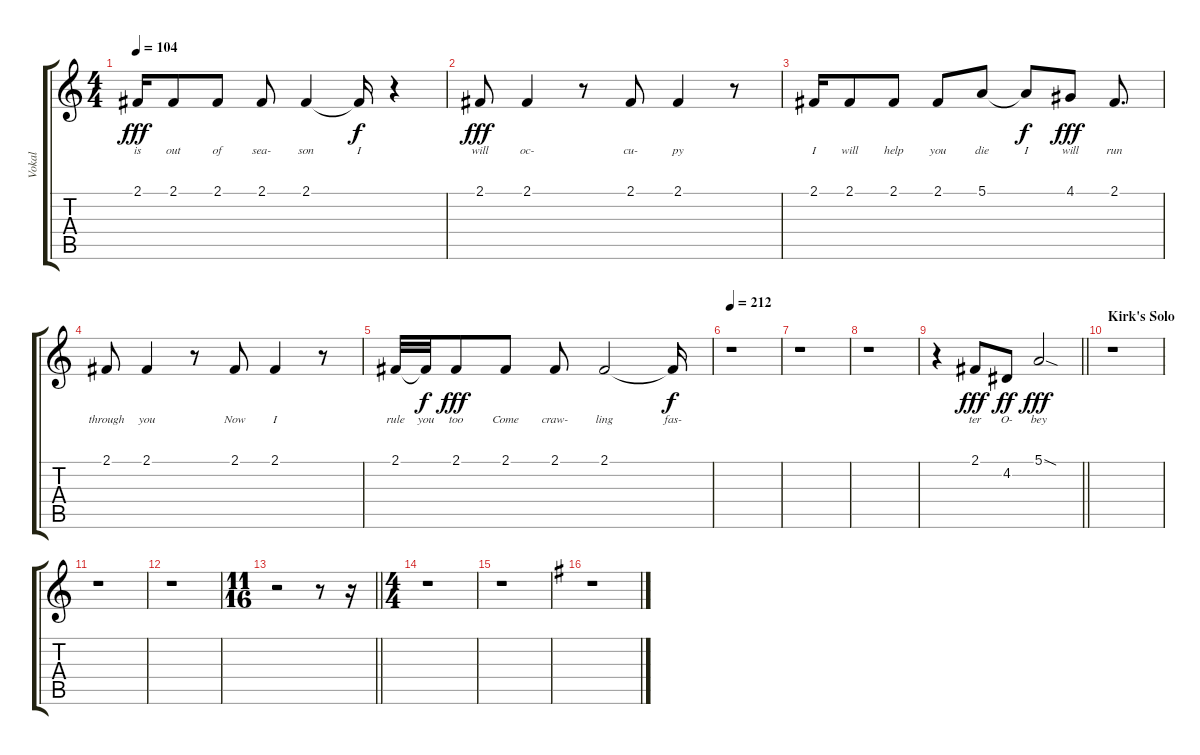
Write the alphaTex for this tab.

\track ("Vokal" "Vokal") {mute instrument lead6voice}
\staff {score tabs}
\tuning (E4 B3 G3 D3 A2 E2) {hide}
\ts (4 4)
\tempo 104
\clef g2
\ks c
2.1.16{lyrics (0 "is") lyrics (1 "") lyrics (2 "") lyrics (3 "") lyrics (4 "") dy fff} 2.1.8{lyrics (0 "out") lyrics (1 "") lyrics (2 "") lyrics (3 "") lyrics (4 "")} 2.1.8{lyrics (0 "of") lyrics (1 "") lyrics (2 "") lyrics (3 "") lyrics (4 "")} 2.1.8{lyrics (0 "sea-") lyrics (1 "") lyrics (2 "") lyrics (3 "") lyrics (4 "")} 2.1.4{lyrics (0 "son") lyrics (1 "") lyrics (2 "") lyrics (3 "") lyrics (4 "")} 2.1{t}.16{lyrics (0 "I") lyrics (1 "") lyrics (2 "") lyrics (3 "") lyrics (4 "") dy f} r.4 |
2.1.8{lyrics (0 "will") lyrics (1 "") lyrics (2 "") lyrics (3 "") lyrics (4 "") dy fff} 2.1.4{lyrics (0 "oc-") lyrics (1 "") lyrics (2 "") lyrics (3 "") lyrics (4 "")} r.8 2.1.8{lyrics (0 "cu-") lyrics (1 "") lyrics (2 "") lyrics (3 "") lyrics (4 "")} 2.1.4{lyrics (0 "py") lyrics (1 "") lyrics (2 "") lyrics (3 "") lyrics (4 "")} r.8 |
2.1.16{lyrics (0 "I") lyrics (1 "") lyrics (2 "") lyrics (3 "") lyrics (4 "")} 2.1.8{lyrics (0 "will") lyrics (1 "") lyrics (2 "") lyrics (3 "") lyrics (4 "")} 2.1.8{lyrics (0 "help") lyrics (1 "") lyrics (2 "") lyrics (3 "") lyrics (4 "")} 2.1.8{lyrics (0 "you") lyrics (1 "") lyrics (2 "") lyrics (3 "") lyrics (4 "")} 5.1.8{lyrics (0 "die") lyrics (1 "") lyrics (2 "") lyrics (3 "") lyrics (4 "")} 5.1{t}.8{lyrics (0 "I") lyrics (1 "") lyrics (2 "") lyrics (3 "") lyrics (4 "") dy f} 4.1.8{lyrics (0 "will") lyrics (1 "") lyrics (2 "") lyrics (3 "") lyrics (4 "") dy fff} 2.1.8{d lyrics (0 "run") lyrics (1 "") lyrics (2 "") lyrics (3 "") lyrics (4 "")} |
2.1.8{lyrics (0 "through") lyrics (1 "") lyrics (2 "") lyrics (3 "") lyrics (4 "") volume 13} 2.1.4{lyrics (0 "you") lyrics (1 "") lyrics (2 "") lyrics (3 "") lyrics (4 "")} r.8 2.1.8{lyrics (0 "Now") lyrics (1 "") lyrics (2 "") lyrics (3 "") lyrics (4 "")} 2.1.4{lyrics (0 "I") lyrics (1 "") lyrics (2 "") lyrics (3 "") lyrics (4 "")} r.8 |
2.1.32{lyrics (0 "rule") lyrics (1 "") lyrics (2 "") lyrics (3 "") lyrics (4 "")} 2.1{t}.32{lyrics (0 "you") lyrics (1 "") lyrics (2 "") lyrics (3 "") lyrics (4 "") dy f} 2.1.8{lyrics (0 "too") lyrics (1 "") lyrics (2 "") lyrics (3 "") lyrics (4 "") dy fff} 2.1.8{lyrics (0 "Come") lyrics (1 "") lyrics (2 "") lyrics (3 "") lyrics (4 "")} 2.1.8{lyrics (0 "craw-") lyrics (1 "") lyrics (2 "") lyrics (3 "") lyrics (4 "")} 2.1.2{lyrics (0 "ling") lyrics (1 "") lyrics (2 "") lyrics (3 "") lyrics (4 "")} 2.1{t}.16{lyrics (0 "fas-") lyrics (1 "") lyrics (2 "") lyrics (3 "") lyrics (4 "") dy f} |
\tempo 212
r.1 |
r.1 |
r.1 |
\barLineRight lightlight
r.4 2.1.8{lyrics (0 "ter") lyrics (1 "") lyrics (2 "") lyrics (3 "") lyrics (4 "") dy fff} 4.2.8{lyrics (0 "O-") lyrics (1 "") lyrics (2 "") lyrics (3 "") lyrics (4 "") dy ff} 5.1{sod}.2{lyrics (0 "bey") lyrics (1 "") lyrics (2 "") lyrics (3 "") lyrics (4 "") dy fff} |
\section ("" "Kirk's Solo")
r.1 |
r.1 |
r.1 |
\ts (11 16)
\barLineRight lightlight
r.2 r.8 r.16 |
\ts (4 4)
r.1 |
r.1 |
\ks g
r.1
